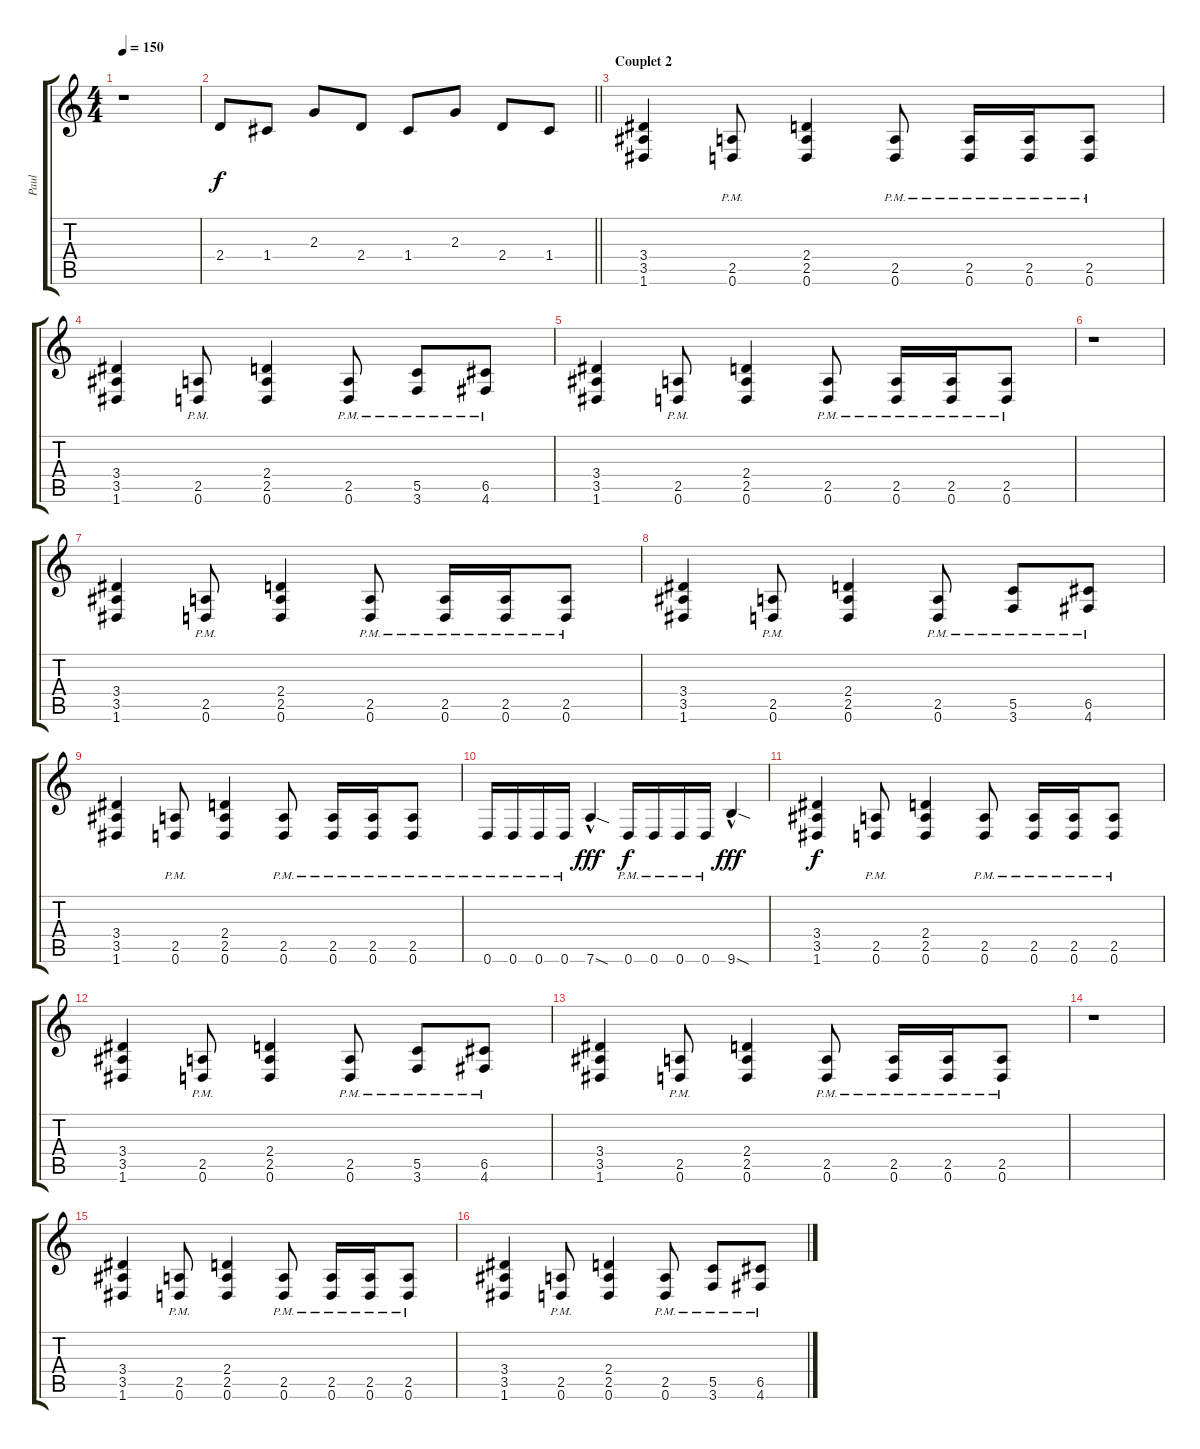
\track ("Paul" "Paul") {instrument distortionguitar}
\staff {score tabs}
\tuning (D4 A3 F3 C3 G2 D2) {hide}
\ts (4 4)
\tempo 150
\clef g2
\ks c
r.1{dy f} |
\barLineRight lightlight
2.4.8{volume 10} 1.4.8 2.3.8 2.4.8 1.4.8 2.3.8 2.4.8 1.4.8 |
\section ("" "Couplet 2")
(3.4 3.5 1.6).4{volume 16} (2.5{pm} 0.6{pm}).8 (2.4 2.5 0.6).4 (2.5{pm} 0.6{pm}).8 (2.5{pm} 0.6{pm}).16 (2.5{pm} 0.6{pm}).16 (2.5{pm} 0.6{pm}).8 |
(3.4 3.5 1.6).4 (2.5{pm} 0.6{pm}).8 (2.4 2.5 0.6).4 (2.5{pm} 0.6{pm}).8 (5.5{pm} 3.6{pm}).8 (6.5{pm} 4.6{pm}).8 |
(3.4 3.5 1.6).4 (2.5{pm} 0.6{pm}).8 (2.4 2.5 0.6).4 (2.5{pm} 0.6{pm}).8 (2.5{pm} 0.6{pm}).16 (2.5{pm} 0.6{pm}).16 (2.5{pm} 0.6{pm}).8 |
r.1 |
(3.4 3.5 1.6).4 (2.5{pm} 0.6{pm}).8 (2.4 2.5 0.6).4 (2.5{pm} 0.6{pm}).8 (2.5{pm} 0.6{pm}).16 (2.5{pm} 0.6{pm}).16 (2.5{pm} 0.6{pm}).8 |
(3.4 3.5 1.6).4 (2.5{pm} 0.6{pm}).8 (2.4 2.5 0.6).4 (2.5{pm} 0.6{pm}).8 (5.5{pm} 3.6{pm}).8 (6.5{pm} 4.6{pm}).8 |
(3.4 3.5 1.6).4 (2.5{pm} 0.6{pm}).8 (2.4 2.5 0.6).4 (2.5{pm} 0.6{pm}).8 (2.5{pm} 0.6{pm}).16 (2.5{pm} 0.6{pm}).16 (2.5{pm} 0.6{pm}).8 |
0.6{pm}.16 0.6{pm}.16 0.6{pm}.16 0.6{pm}.16 7.6{sod hac}.4{dy fff} 0.6{pm}.16{dy f} 0.6{pm}.16 0.6{pm}.16 0.6{pm}.16 9.6{sod hac}.4{dy fff} |
(3.4 3.5 1.6).4{dy f} (2.5{pm} 0.6{pm}).8 (2.4 2.5 0.6).4 (2.5{pm} 0.6{pm}).8 (2.5{pm} 0.6{pm}).16 (2.5{pm} 0.6{pm}).16 (2.5{pm} 0.6{pm}).8 |
(3.4 3.5 1.6).4 (2.5{pm} 0.6{pm}).8 (2.4 2.5 0.6).4 (2.5{pm} 0.6{pm}).8 (5.5{pm} 3.6{pm}).8 (6.5{pm} 4.6{pm}).8 |
(3.4 3.5 1.6).4 (2.5{pm} 0.6{pm}).8 (2.4 2.5 0.6).4 (2.5{pm} 0.6{pm}).8 (2.5{pm} 0.6{pm}).16 (2.5{pm} 0.6{pm}).16 (2.5{pm} 0.6{pm}).8 |
r.1 |
(3.4 3.5 1.6).4 (2.5{pm} 0.6{pm}).8 (2.4 2.5 0.6).4 (2.5{pm} 0.6{pm}).8 (2.5{pm} 0.6{pm}).16 (2.5{pm} 0.6{pm}).16 (2.5{pm} 0.6{pm}).8 |
(3.4 3.5 1.6).4 (2.5{pm} 0.6{pm}).8 (2.4 2.5 0.6).4 (2.5{pm} 0.6{pm}).8 (5.5{pm} 3.6{pm}).8 (6.5{pm} 4.6{pm}).8
